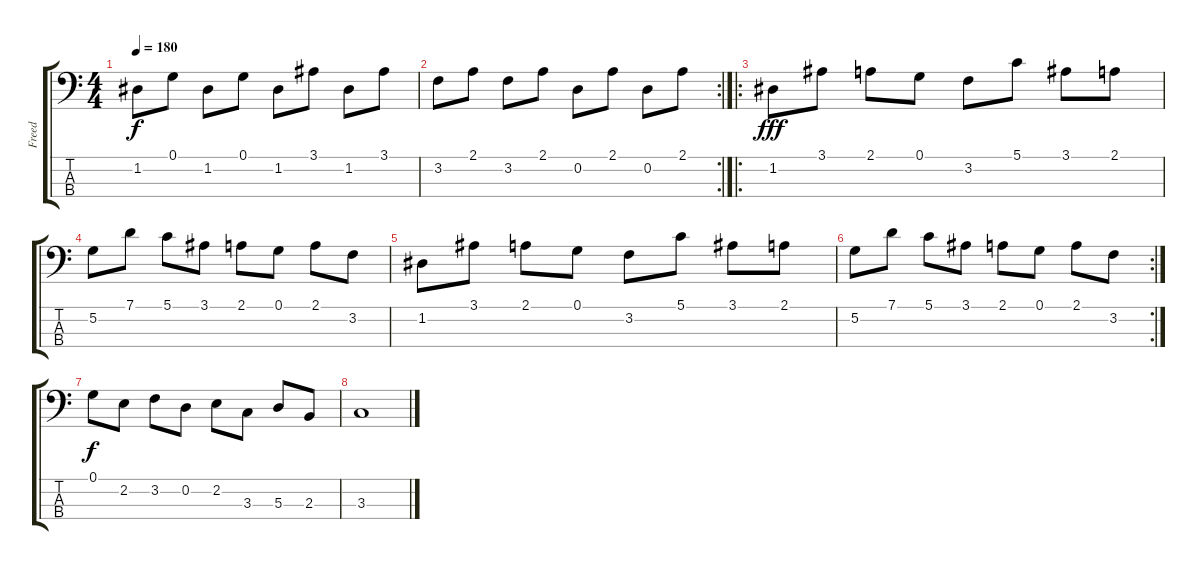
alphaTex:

\track ("Freed" "Freed") {instrument electricbassfinger}
\staff {score tabs}
\tuning (G2 D2 A1 E1) {hide}
\ts (4 4)
\tempo 180
\clef f4
\ks c
1.2.8{dy f} 0.1.8 1.2.8 0.1.8 1.2.8 3.1.8 1.2.8 3.1.8 |
\rc 2
3.2.8 2.1.8 3.2.8 2.1.8 0.2.8 2.1.8 0.2.8 2.1.8 |
\ro
1.2.8{dy fff} 3.1.8 2.1.8 0.1.8 3.2.8 5.1.8 3.1.8 2.1.8 |
5.2.8 7.1.8 5.1.8 3.1.8 2.1.8 0.1.8 2.1.8 3.2.8 |
1.2.8 3.1.8 2.1.8 0.1.8 3.2.8 5.1.8 3.1.8 2.1.8 |
\rc 2
5.2.8 7.1.8 5.1.8 3.1.8 2.1.8 0.1.8 2.1.8 3.2.8 |
0.1.8{dy f} 2.2.8 3.2.8 0.2.8 2.2.8 3.3.8 5.3.8 2.3.8 |
3.3.1
